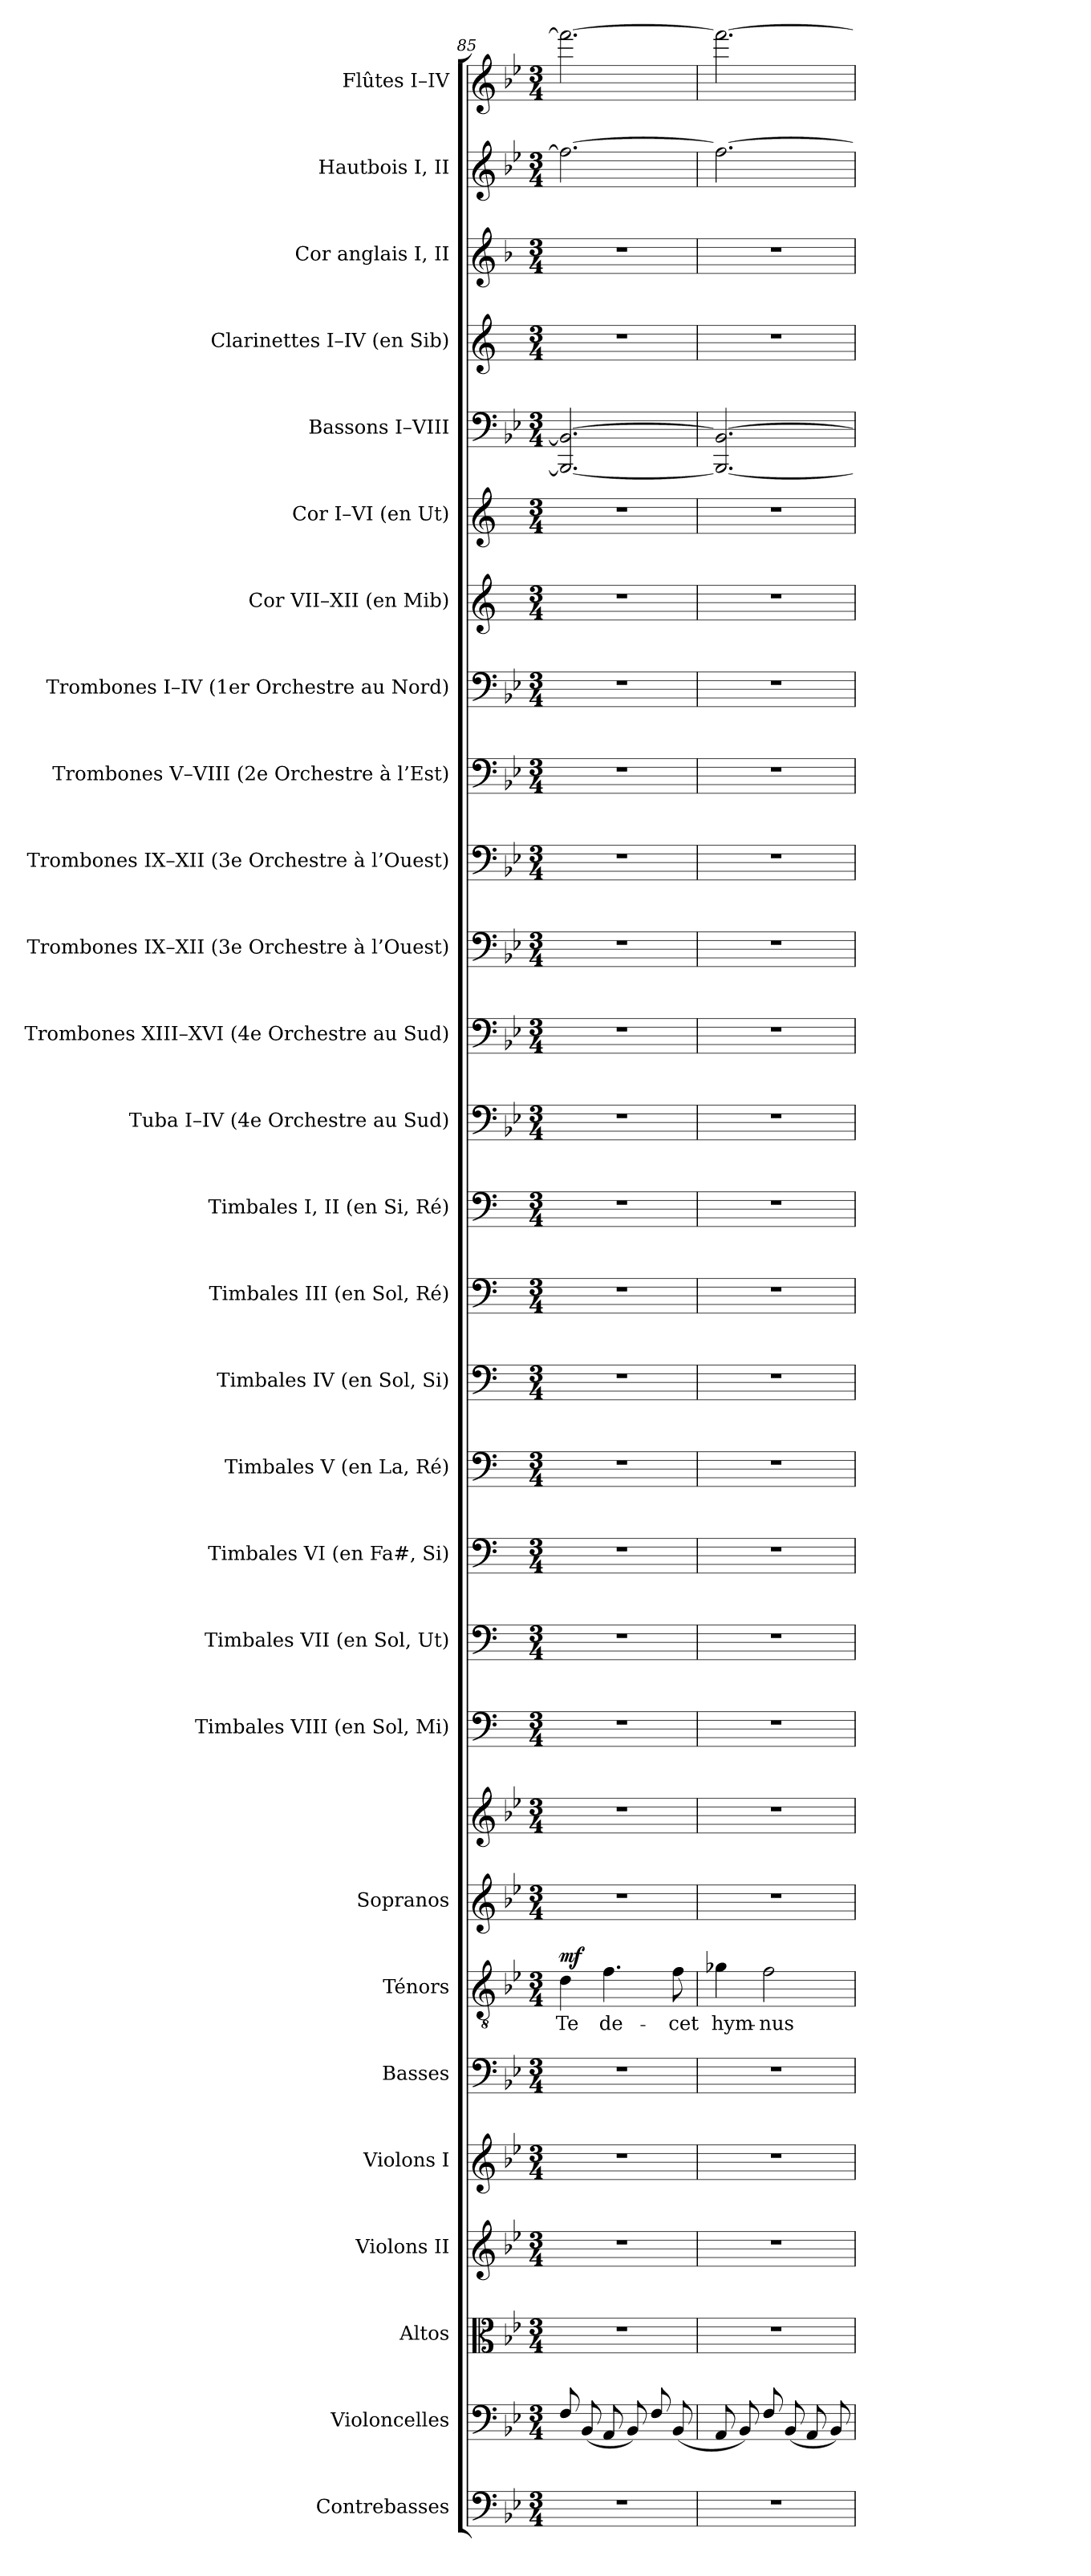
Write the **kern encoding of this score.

**kern	**kern	**kern	**kern	**kern	**kern	**kern	**text	**dynam	**kern	**kern	**kern	**kern	**kern	**kern	**kern	**kern	**kern	**kern	**kern	**kern	**kern	**kern	**kern	**kern	**kern	**kern	**kern	**kern	**kern	**kern
*part28	*part27	*part26	*part25	*part24	*part23	*part22	*part22	*part22	*part21	*part21	*part20	*part19	*part18	*part17	*part16	*part15	*part14	*part13	*part12	*part11	*part10	*part9	*part8	*part7	*part6	*part5	*part4	*part3	*part2	*part1
*staff29	*staff28	*staff27	*staff26	*staff25	*staff24	*staff23	*staff23	*staff23	*staff22	*staff21	*staff20	*staff19	*staff18	*staff17	*staff16	*staff15	*staff14	*staff13	*staff12	*staff11	*staff10	*staff9	*staff8	*staff7	*staff6	*staff5	*staff4	*staff3	*staff2	*staff1
*I"Contrebasses	*I"Violoncelles	*I"Altos	*I"Violons II	*I"Violons I	*I"Basses	*I"Ténors	*	*	*I"Sopranos	*	*I"Timbales VIII (en Sol, Mi)	*I"Timbales VII (en Sol, Ut)	*I"Timbales VI (en Fa#, Si)	*I"Timbales V (en La, Ré)	*I"Timbales IV (en Sol, Si)	*I"Timbales III (en Sol, Ré)	*I"Timbales I, II (en Si, Ré)	*I"Tuba I–IV (4e Orchestre au Sud)	*I"Trombones XIII–XVI (4e Orchestre au Sud)	*I"Trombones IX–XII (3e Orchestre à l’Ouest)	*I"Trombones IX–XII (3e Orchestre à l’Ouest)	*I"Trombones V–VIII (2e Orchestre à l’Est)	*I"Trombones I–IV (1er Orchestre au Nord)	*I"Cor VII–XII (en Mib)	*I"Cor I–VI (en Ut)	*I"Bassons I–VIII	*I"Clarinettes I–IV (en Sib)	*I"Cor anglais I, II	*I"Hautbois I, II	*I"Flûtes I–IV
*I'Cb.	*I'Vlles	*I'Altos	*I'Vns II	*I'Vns I	*I'Basses	*I'Tén.	*	*	*I'Sopr.	*	*I'VIII	*I'VII	*I'VI	*I'Timb.  V	*I'IV	*I'III	*I'I, II	*I'Tb.	*I'4e Orchestre	*	*I'Trb.  3e Orchestre	*I'2e Orchestre	*I'1er Orchestre	*I'Cor (Mib)	*I'Cor (Ut)	*I'Bns	*I'Cl. (Sib)	*I'C. a.	*I'Hb.	*I'Fl.
*clefF4	*clefF4	*clefC3	*clefG2	*clefG2	*clefF4	*clefGv2	*	*	*clefG2	*clefG2	*clefF4	*clefF4	*clefF4	*clefF4	*clefF4	*clefF4	*clefF4	*clefF4	*clefF4	*clefF4	*clefF4	*clefF4	*clefF4	*clefG2	*clefG2	*clefF4	*clefG2	*clefG2	*clefG2	*clefG2
*ITrd7c12	*	*	*	*	*	*ITrd7c12	*	*	*	*	*	*	*	*	*	*	*	*	*	*	*	*	*	*ITrd5c9	*ITrd7c12	*	*ITrd1c2	*ITrd4c7	*	*
*k[b-e-]	*k[b-e-]	*k[b-e-]	*k[b-e-]	*k[b-e-]	*k[b-e-]	*k[b-e-]	*	*	*k[b-e-]	*k[b-e-]	*k[]	*k[]	*k[]	*k[]	*k[]	*k[]	*k[]	*k[b-e-]	*k[b-e-]	*k[b-e-]	*k[b-e-]	*k[b-e-]	*k[b-e-]	*k[b-e-a-]	*k[]	*k[b-e-]	*k[b-e-]	*k[b-e-]	*k[b-e-]	*k[b-e-]
*B-:	*B-:	*B-:	*B-:	*B-:	*B-:	*B-:	*	*	*B-:	*B-:	*C:	*C:	*C:	*C:	*C:	*C:	*C:	*B-:	*B-:	*B-:	*B-:	*B-:	*B-:	*E-:	*C:	*B-:	*B-:	*B-:	*B-:	*B-:
*M3/4	*M3/4	*M3/4	*M3/4	*M3/4	*M3/4	*M3/4	*	*	*M3/4	*M3/4	*M3/4	*M3/4	*M3/4	*M3/4	*M3/4	*M3/4	*M3/4	*M3/4	*M3/4	*M3/4	*M3/4	*M3/4	*M3/4	*M3/4	*M3/4	*M3/4	*M3/4	*M3/4	*M3/4	*M3/4
=85	=85	=85	=85	=85	=85	=85	=85	=85	=85	=85	=85	=85	=85	=85	=85	=85	=85	=85	=85	=85	=85	=85	=85	=85	=85	=85	=85	=85	=85	=85
!LO:N:vis=1	!	!LO:N:vis=1	!LO:N:vis=1	!LO:N:vis=1	!LO:N:vis=1	!	!	!	!	!	!	!	!	!	!	!	!	!	!	!	!	!	!	!	!	!	!	!	!	!
!	!	!	!	!	!	!	!LO:LY:b:color=#000000	!	!LO:N:vis=1	!LO:N:vis=1	!LO:N:vis=1	!LO:N:vis=1	!LO:N:vis=1	!LO:N:vis=1	!LO:N:vis=1	!LO:N:vis=1	!LO:N:vis=1	!LO:N:vis=1	!LO:N:vis=1	!LO:N:vis=1	!LO:N:vis=1	!LO:N:vis=1	!LO:N:vis=1	!LO:N:vis=1	!LO:N:vis=1	!	!LO:N:vis=1	!LO:N:vis=1	!	!
2.r	8Fi/	2.r	2.r	2.r	2.r	4Di\	Te	mf	2.r	2.r	2.r	2.r	2.r	2.r	2.r	2.r	2.r	2.r	2.r	2.r	2.r	2.r	2.r	2.r	2.r	2.BBB-i/_< 2.BB-i_>	2.r	2.r	2.ffi\_>	2.fffi\_>
.	(8BB-i/	.	.	.	.	.	.	.	.	.	.	.	.	.	.	.	.	.	.	.	.	.	.	.	.	.	.	.	.	.
!	!	!	!	!	!	!	!LO:LY:b:color=#000000	!	!	!	!	!	!	!	!	!	!	!	!	!	!	!	!	!	!	!	!	!	!	!
.	8AAi/	.	.	.	.	4.Fi\	de-	.	.	.	.	.	.	.	.	.	.	.	.	.	.	.	.	.	.	.	.	.	.	.
.	8BB-i/)	.	.	.	.	.	.	.	.	.	.	.	.	.	.	.	.	.	.	.	.	.	.	.	.	.	.	.	.	.
.	8Fi/	.	.	.	.	.	.	.	.	.	.	.	.	.	.	.	.	.	.	.	.	.	.	.	.	.	.	.	.	.
!	!	!	!	!	!	!	!LO:LY:b:color=#000000	!	!	!	!	!	!	!	!	!	!	!	!	!	!	!	!	!	!	!	!	!	!	!
.	(8BB-i/	.	.	.	.	8Fi\	-cet	.	.	.	.	.	.	.	.	.	.	.	.	.	.	.	.	.	.	.	.	.	.	.
=86	=86	=86	=86	=86	=86	=86	=86	=86	=86	=86	=86	=86	=86	=86	=86	=86	=86	=86	=86	=86	=86	=86	=86	=86	=86	=86	=86	=86	=86	=86
!LO:N:vis=1	!	!LO:N:vis=1	!LO:N:vis=1	!LO:N:vis=1	!LO:N:vis=1	!	!	!	!	!	!	!	!	!	!	!	!	!	!	!	!	!	!	!	!	!	!	!	!	!
!	!	!	!	!	!	!	!LO:LY:b:color=#000000	!	!LO:N:vis=1	!LO:N:vis=1	!LO:N:vis=1	!LO:N:vis=1	!LO:N:vis=1	!LO:N:vis=1	!LO:N:vis=1	!LO:N:vis=1	!LO:N:vis=1	!LO:N:vis=1	!LO:N:vis=1	!LO:N:vis=1	!LO:N:vis=1	!LO:N:vis=1	!LO:N:vis=1	!LO:N:vis=1	!LO:N:vis=1	!	!LO:N:vis=1	!LO:N:vis=1	!	!
2.r	8AAi/	2.r	2.r	2.r	2.r	4G-Xi\	hym-	.	2.r	2.r	2.r	2.r	2.r	2.r	2.r	2.r	2.r	2.r	2.r	2.r	2.r	2.r	2.r	2.r	2.r	2.BBB-i/_< 2.BB-i_>	2.r	2.r	2.ffi\_>	2.fffi\_>
.	8BB-i/)	.	.	.	.	.	.	.	.	.	.	.	.	.	.	.	.	.	.	.	.	.	.	.	.	.	.	.	.	.
!	!	!	!	!	!	!	!LO:LY:b:color=#000000	!	!	!	!	!	!	!	!	!	!	!	!	!	!	!	!	!	!	!	!	!	!	!
.	8Fi/	.	.	.	.	2Fi\	-nus	.	.	.	.	.	.	.	.	.	.	.	.	.	.	.	.	.	.	.	.	.	.	.
.	(8BB-i/	.	.	.	.	.	.	.	.	.	.	.	.	.	.	.	.	.	.	.	.	.	.	.	.	.	.	.	.	.
.	8AAi/	.	.	.	.	.	.	.	.	.	.	.	.	.	.	.	.	.	.	.	.	.	.	.	.	.	.	.	.	.
.	8BB-i/)	.	.	.	.	.	.	.	.	.	.	.	.	.	.	.	.	.	.	.	.	.	.	.	.	.	.	.	.	.
=	=	=	=	=	=	=	=	=	=	=	=	=	=	=	=	=	=	=	=	=	=	=	=	=	=	=	=	=	=	=
*-	*-	*-	*-	*-	*-	*-	*-	*-	*-	*-	*-	*-	*-	*-	*-	*-	*-	*-	*-	*-	*-	*-	*-	*-	*-	*-	*-	*-	*-	*-
